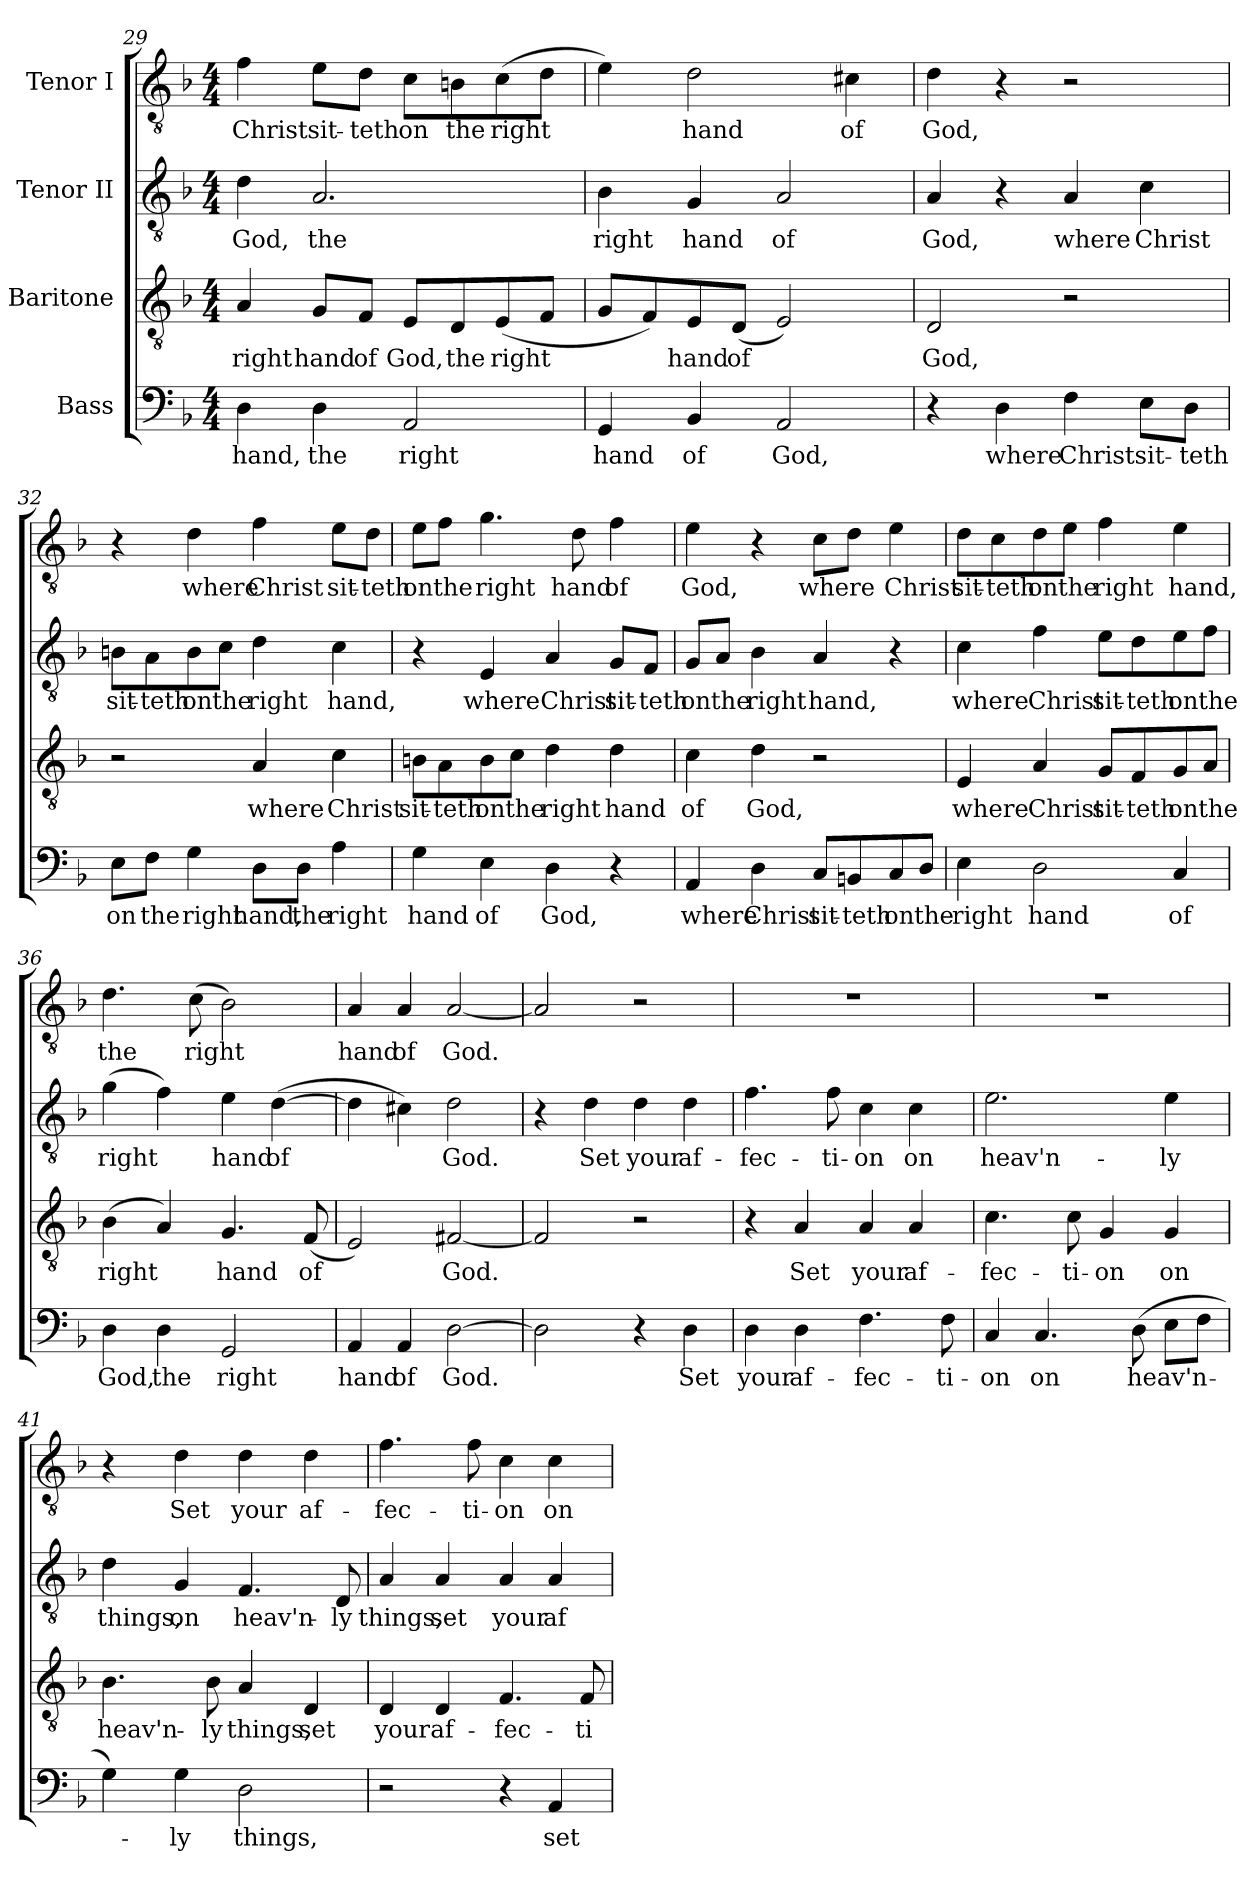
**kern	**text	**kern	**text	**kern	**text	**kern	**text
*part4	*part4	*part3	*part3	*part2	*part2	*part1	*part1
*staff4	*staff4	*staff3	*staff3	*staff2	*staff2	*staff1	*staff1
*I"Bass	*	*I"Baritone	*	*I"Tenor II	*	*I"Tenor I	*
!!LO:LB:g=z
*clefF4	*	*clefGv2	*	*clefGv2	*	*clefGv2	*
*k[b-]	*	*k[b-]	*	*k[b-]	*	*k[b-]	*
*F:	*	*F:	*	*F:	*	*F:	*
*M4/4	*	*M4/4	*	*M4/4	*	*M4/4	*
=29	=29	=29	=29	=29	=29	=29	=29
!	!LO:LY:b	!	!LO:LY:b	!	!LO:LY:b	!	!LO:LY:b
4D\	hand,	4A/	right	4d\	God,	4f\	Christ
!	!LO:LY:b	!	!LO:LY:b	!	!LO:LY:b	!	!LO:LY:b
4D\	the	8G/L	hand	2.A/	the	8e\L	sit-
!	!	!	!LO:LY:b	!	!	!	!LO:LY:b
.	.	8F/J	of	.	.	8d\J	-teth
!	!LO:LY:b	!	!LO:LY:b	!	!	!	!LO:LY:b
2AA/	right	8E/L	God,	.	.	8c\L	on
!	!	!	!LO:LY:b	!	!	!	!LO:LY:b
.	.	8D/	the	.	.	8Bni\	the
!	!	!	!LO:LY:b	!	!	!	!LO:LY:b
.	.	(<8E/	right	.	.	(>8c\	right
.	.	8F/J	.	.	.	8d\J	.
=30	=30	=30	=30	=30	=30	=30	=30
!	!LO:LY:b	!	!	!	!LO:LY:b	!	!
4GG/	hand	8G/L	.	4B-\	right	4e\)	.
.	.	8F/)	.	.	.	.	.
!	!LO:LY:b	!	!LO:LY:b	!	!LO:LY:b	!	!LO:LY:b
4BB-/	of	8E/	hand	4G/	hand	2d\	hand
!	!	!	!LO:LY:b	!	!	!	!
.	.	(<8D/J	of	.	.	.	.
!	!LO:LY:b	!	!	!	!LO:LY:b	!	!
2AA/	God,	2E/)	.	2A/	of	.	.
!	!	!	!	!	!	!	!LO:LY:b
.	.	.	.	.	.	4c#i\	of
=31	=31	=31	=31	=31	=31	=31	=31
!	!	!	!LO:LY:b	!	!LO:LY:b	!	!LO:LY:b
4r	.	2D/	God,	4A/	God,	4d\	God,
!	!LO:LY:b	!	!	!	!	!	!
4D\	where	.	.	4r	.	4r	.
!	!LO:LY:b	!	!	!	!LO:LY:b	!	!
4F\	Christ	2r	.	4A/	where	2r	.
!	!LO:LY:b	!	!	!	!LO:LY:b	!	!
8E\L	sit-	.	.	4c\	Christ	.	.
!	!LO:LY:b	!	!	!	!	!	!
8D\J	-teth	.	.	.	.	.	.
=32	=32	=32	=32	=32	=32	=32	=32
!	!LO:LY:b	!	!	!	!LO:LY:b	!	!
8E\L	on	2r	.	8Bn\L	sit-	4r	.
!	!LO:LY:b	!	!	!	!LO:LY:b	!	!
8F\J	the	.	.	8A\	-teth	.	.
!	!LO:LY:b	!	!	!	!LO:LY:b	!	!LO:LY:b
4G\	right	.	.	8B\	on	4d\	where
!	!	!	!	!	!LO:LY:b	!	!
.	.	.	.	8c\J	the	.	.
!	!LO:LY:b	!	!LO:LY:b	!	!LO:LY:b	!	!LO:LY:b
8D\L	hand,	4A/	where	4d\	right	4f\	Christ
!	!LO:LY:b	!	!	!	!	!	!
8D\J	the	.	.	.	.	.	.
!	!LO:LY:b	!	!LO:LY:b	!	!LO:LY:b	!	!LO:LY:b
4A\	right	4c\	Christ	4c\	hand,	8e\L	sit-
!	!	!	!	!	!	!	!LO:LY:b
.	.	.	.	.	.	8d\J	-teth
!!LO:LB:g=z
=33	=33	=33	=33	=33	=33	=33	=33
!	!LO:LY:b	!	!LO:LY:b	!	!	!	!LO:LY:b
4G\	hand	8Bn\L	sit-	4r	.	8e\L	on
!	!	!	!LO:LY:b	!	!	!	!LO:LY:b
.	.	8A\	-teth	.	.	8f\J	the
!	!LO:LY:b	!	!LO:LY:b	!	!LO:LY:b	!	!LO:LY:b
4E\	of	8B\	on	4E/	where	4.g\	right
!	!	!	!LO:LY:b	!	!	!	!
.	.	8c\J	the	.	.	.	.
!	!LO:LY:b	!	!LO:LY:b	!	!LO:LY:b	!	!
4D\	God,	4d\	right	4A/	Christ	.	.
!	!	!	!	!	!	!	!LO:LY:b
.	.	.	.	.	.	8d\	hand
!	!	!	!LO:LY:b	!	!LO:LY:b	!	!LO:LY:b
4r	.	4d\	hand	8G/L	sit-	4f\	of
!	!	!	!	!	!LO:LY:b	!	!
.	.	.	.	8F/J	-teth	.	.
=34	=34	=34	=34	=34	=34	=34	=34
!	!LO:LY:b	!	!LO:LY:b	!	!LO:LY:b	!	!LO:LY:b
4AA/	where	4c\	of	8G/L	on	4e\	God,
!	!	!	!	!	!LO:LY:b	!	!
.	.	.	.	8A/J	the	.	.
!	!LO:LY:b	!	!LO:LY:b	!	!LO:LY:b	!	!
4D\	Christ	4d\	God,	4B-\	right	4r	.
!	!LO:LY:b	!	!	!	!LO:LY:b	!	!LO:LY:b
8C/L	sit-	2r	.	4A/	hand,	8c\L	where
!	!LO:LY:b	!	!	!	!	!	!
8BBni/	-teth	.	.	.	.	8d\J	.
!	!LO:LY:b	!	!	!	!	!	!LO:LY:b
8C/	on	.	.	4r	.	4e\	Christ
!	!LO:LY:b	!	!	!	!	!	!
8D/J	the	.	.	.	.	.	.
=35	=35	=35	=35	=35	=35	=35	=35
!	!LO:LY:b	!	!LO:LY:b	!	!LO:LY:b	!	!LO:LY:b
4E\	right	4E/	where	4c\	where	8d\L	sit-
!	!	!	!	!	!	!	!LO:LY:b
.	.	.	.	.	.	8c\	-teth
!	!LO:LY:b	!	!LO:LY:b	!	!LO:LY:b	!	!LO:LY:b
2D\	hand	4A/	Christ	4f\	Christ	8d\	on
!	!	!	!	!	!	!	!LO:LY:b
.	.	.	.	.	.	8e\J	the
!	!	!	!LO:LY:b	!	!LO:LY:b	!	!LO:LY:b
.	.	8G/L	sit-	8e\L	sit-	4f\	right
!	!	!	!LO:LY:b	!	!LO:LY:b	!	!
.	.	8F/	-teth	8d\	-teth	.	.
!	!LO:LY:b	!	!LO:LY:b	!	!LO:LY:b	!	!LO:LY:b
4C/	of	8G/	on	8e\	on	4e\	hand,
!	!	!	!LO:LY:b	!	!LO:LY:b	!	!
.	.	8A/J	the	8f\J	the	.	.
=36	=36	=36	=36	=36	=36	=36	=36
!	!LO:LY:b	!	!LO:LY:b	!	!LO:LY:b	!	!LO:LY:b
4D\	God,	(>4B-\	right	(>4g\	right	4.d\	the
!	!LO:LY:b	!	!	!	!	!	!
4D\	the	4A/)	.	4f\)	.	.	.
!	!	!	!	!	!	!	!LO:LY:b
.	.	.	.	.	.	(>8c\	right
!	!LO:LY:b	!	!LO:LY:b	!	!LO:LY:b	!	!
2GG/	right	4.G/	hand	4e\	hand	2B-\)	.
!	!	!	!	!	!LO:LY:b	!	!
.	.	.	.	(>[4d\	of	.	.
!	!	!	!LO:LY:b	!	!	!	!
.	.	(<8F/	of	.	.	.	.
!!LO:PB:g=z
=37	=37	=37	=37	=37	=37	=37	=37
!	!LO:LY:b	!	!	!	!	!	!LO:LY:b
4AA/	hand	2E/)	.	4d\]	.	4A/	hand
!	!LO:LY:b	!	!	!	!	!	!LO:LY:b
4AA/	of	.	.	4c#i\)	.	4A/	of
!	!LO:LY:b	!	!LO:LY:b	!	!LO:LY:b	!	!LO:LY:b
[2D\	God.	[2F#X/	God.	2d\	God.	[2A/	God.
=38	=38	=38	=38	=38	=38	=38	=38
2D\]	.	2F#/]	.	4r	.	2A/]	.
!	!	!	!	!	!LO:LY:b	!	!
.	.	.	.	4d\	Set	.	.
!	!	!	!	!	!LO:LY:b	!	!
4r	.	2r	.	4d\	your	2r	.
!	!LO:LY:b	!	!	!	!LO:LY:b	!	!
4D\	Set	.	.	4d\	af-	.	.
=39	=39	=39	=39	=39	=39	=39	=39
!	!LO:LY:b	!	!	!	!LO:LY:b	!	!
4D\	your	4r	.	4.f\	-fec-	1r	.
!	!LO:LY:b	!	!LO:LY:b	!	!	!	!
4D\	af-	4A/	Set	.	.	.	.
!	!	!	!	!	!LO:LY:b	!	!
.	.	.	.	8f\	-ti-	.	.
!	!LO:LY:b	!	!LO:LY:b	!	!LO:LY:b	!	!
4.F\	-fec-	4A/	your	4c\	-on	.	.
!	!	!	!LO:LY:b	!	!LO:LY:b	!	!
.	.	4A/	af-	4c\	on	.	.
!	!LO:LY:b	!	!	!	!	!	!
8F\	-ti-	.	.	.	.	.	.
=40	=40	=40	=40	=40	=40	=40	=40
!	!LO:LY:b	!	!LO:LY:b	!	!LO:LY:b	!	!
4C/	-on	4.c\	-fec-	2.e\	heav'n-	1r	.
!	!LO:LY:b	!	!	!	!	!	!
4.C/	on	.	.	.	.	.	.
!	!	!	!LO:LY:b	!	!	!	!
.	.	8c\	-ti-	.	.	.	.
!	!	!	!LO:LY:b	!	!	!	!
.	.	4G/	-on	.	.	.	.
!	!LO:LY:b	!	!	!	!	!	!
(>8D\	heav'n-	.	.	.	.	.	.
!	!	!	!LO:LY:b	!	!LO:LY:b	!	!
8E\L	.	4G/	on	4e\	-ly	.	.
8F\J	.	.	.	.	.	.	.
=41	=41	=41	=41	=41	=41	=41	=41
!	!	!	!LO:LY:b	!	!LO:LY:b	!	!
4G\)	.	4.B-\	heav'n-	4d\	things,	4r	.
!	!LO:LY:b	!	!	!	!LO:LY:b	!	!LO:LY:b
4G\	-ly	.	.	4G/	on	4d\	Set
!	!	!	!LO:LY:b	!	!	!	!
.	.	8B-\	-ly	.	.	.	.
!	!LO:LY:b	!	!LO:LY:b	!	!LO:LY:b	!	!LO:LY:b
2D\	things,	4A/	things,	4.F/	heav'n-	4d\	your
!	!	!	!LO:LY:b	!	!	!	!LO:LY:b
.	.	4D/	set	.	.	4d\	af-
!	!	!	!	!	!LO:LY:b	!	!
.	.	.	.	8D/	-ly	.	.
!!LO:LB:g=z
=42	=42	=42	=42	=42	=42	=42	=42
!	!	!	!LO:LY:b	!	!LO:LY:b	!	!LO:LY:b
2r	.	4D/	your	4A/	things,	4.f\	-fec-
!	!	!	!LO:LY:b	!	!LO:LY:b	!	!
.	.	4D/	af-	4A/	set	.	.
!	!	!	!	!	!	!	!LO:LY:b
.	.	.	.	.	.	8f\	-ti-
!	!	!	!LO:LY:b	!	!LO:LY:b	!	!LO:LY:b
4r	.	4.F/	-fec-	4A/	your	4c\	-on
!	!LO:LY:b	!	!	!	!LO:LY:b	!	!LO:LY:b
4AA/	set	.	.	4A/	af-	4c\	on
!	!	!	!LO:LY:b	!	!	!	!
.	.	8F/	-ti-	.	.	.	.
=	=	=	=	=	=	=	=
*-	*-	*-	*-	*-	*-	*-	*-
